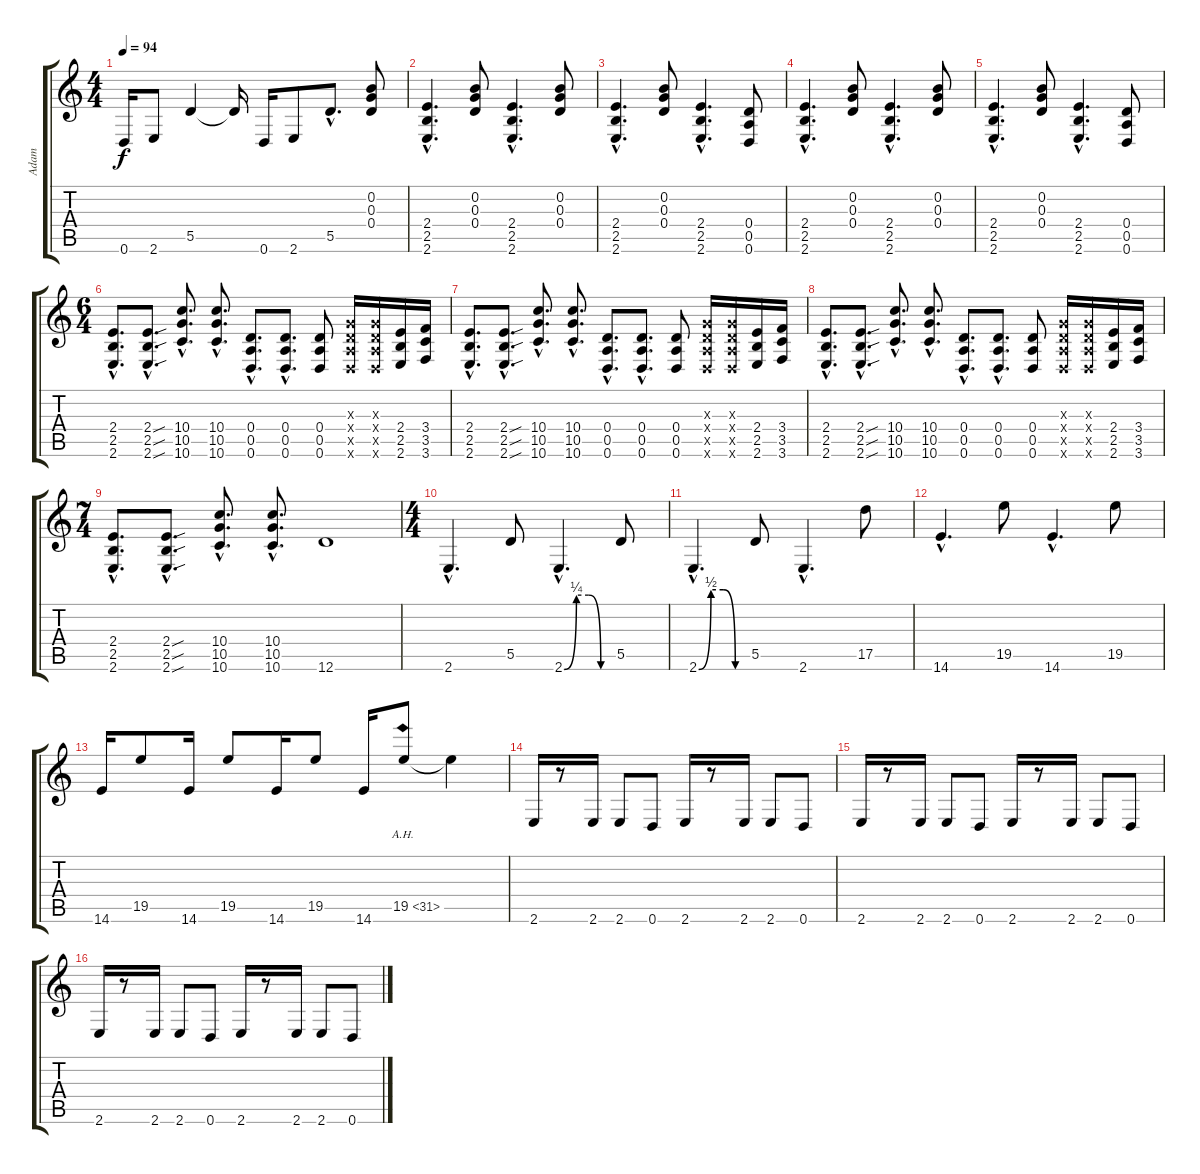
\track ("Adam" "Adam") {instrument distortionguitar}
\staff {score tabs}
\tuning (E4 B3 G3 D3 A2 D2) {hide}
\ts (4 4)
\tempo 94
\clef g2
\ks c
0.6.16{dy f} 2.6.8 5.5.4 5.5{t}.16 0.6.16 2.6.8 5.5{hac}.8{d} (0.2 0.3 0.4).8{instrument distortionguitar} |
(2.4{hac} 2.5{hac} 2.6{hac}).4{d} (0.2 0.3 0.4).8 (2.4{hac} 2.5{hac} 2.6{hac}).4{d} (0.2 0.3 0.4).8 |
(2.4{hac} 2.5{hac} 2.6{hac}).4{d} (0.2 0.3 0.4).8 (2.4{hac} 2.5{hac} 2.6{hac}).4{d} (0.4 0.5 0.6).8 |
(2.4{hac} 2.5{hac} 2.6{hac}).4{d} (0.2 0.3 0.4).8 (2.4{hac} 2.5{hac} 2.6{hac}).4{d} (0.2 0.3 0.4).8 |
(2.4{hac} 2.5{hac} 2.6{hac}).4{d} (0.2 0.3 0.4).8 (2.4{hac} 2.5{hac} 2.6{hac}).4{d} (0.4 0.5 0.6).8 |
\ts (6 4)
(2.4{hac} 2.5{hac} 2.6{hac}).8{d} (2.4{sou hac} 2.5{sou hac} 2.6{sou hac}).8{d} (10.4{hac} 10.5{hac} 10.6{hac}).8{d} (10.4{hac} 10.5{hac} 10.6{hac}).8{d} (0.4{hac} 0.5{hac} 0.6{hac}).8{d} (0.4{hac} 0.5{hac} 0.6{hac}).8{d} (0.4 0.5 0.6).8 (0.3{x} 0.4{x} 0.5{x} 0.6{x}).16 (0.3{x} 0.4{x} 0.5{x} 0.6{x}).16 (2.4 2.5 2.6).16 (3.4 3.5 3.6).16 |
(2.4{hac} 2.5{hac} 2.6{hac}).8{d} (2.4{sou hac} 2.5{sou hac} 2.6{sou hac}).8{d} (10.4{hac} 10.5{hac} 10.6{hac}).8{d} (10.4{hac} 10.5{hac} 10.6{hac}).8{d} (0.4{hac} 0.5{hac} 0.6{hac}).8{d} (0.4{hac} 0.5{hac} 0.6{hac}).8{d} (0.4 0.5 0.6).8 (0.3{x} 0.4{x} 0.5{x} 0.6{x}).16 (0.3{x} 0.4{x} 0.5{x} 0.6{x}).16 (2.4 2.5 2.6).16 (3.4 3.5 3.6).16 |
(2.4{hac} 2.5{hac} 2.6{hac}).8{d} (2.4{sou hac} 2.5{sou hac} 2.6{sou hac}).8{d} (10.4{hac} 10.5{hac} 10.6{hac}).8{d} (10.4{hac} 10.5{hac} 10.6{hac}).8{d} (0.4{hac} 0.5{hac} 0.6{hac}).8{d} (0.4{hac} 0.5{hac} 0.6{hac}).8{d} (0.4 0.5 0.6).8 (0.3{x} 0.4{x} 0.5{x} 0.6{x}).16 (0.3{x} 0.4{x} 0.5{x} 0.6{x}).16 (2.4 2.5 2.6).16 (3.4 3.5 3.6).16 |
\ts (7 4)
(2.4{hac} 2.5{hac} 2.6{hac}).8{d} (2.4{sou hac} 2.5{sou hac} 2.6{sou hac}).8{d} (10.4{hac} 10.5{hac} 10.6{hac}).8{d} (10.4{hac} 10.5{hac} 10.6{hac}).8{d} 12.6.1 |
\ts (4 4)
2.6{hac}.4{d} 5.5.8 2.6{be (custom 0 0 15 1 30 1 45 0 60 0) hac}.4{d} 5.5.8 |
2.6{be (custom 0 0 15 2 30 2 45 0 60 0) hac}.4{d} 5.5.8 2.6{hac}.4{d} 17.5.8 |
14.6{hac}.4{d} 19.5.8 14.6{hac}.4{d} 19.5.8 |
14.6.16 19.5.8 14.6.16 19.5.8 14.6.16 19.5.8 14.6.16 19.5{ah 12}.8 19.5{t}.4 |
2.6.16{instrument electricguitarmuted} r.8 2.6.16 2.6.8 0.6.8 2.6.16 r.8 2.6.16 2.6.8 0.6.8 |
2.6.16 r.8 2.6.16 2.6.8 0.6.8 2.6.16 r.8 2.6.16 2.6.8 0.6.8 |
2.6.16 r.8 2.6.16 2.6.8 0.6.8 2.6.16 r.8 2.6.16 2.6.8 0.6.8
